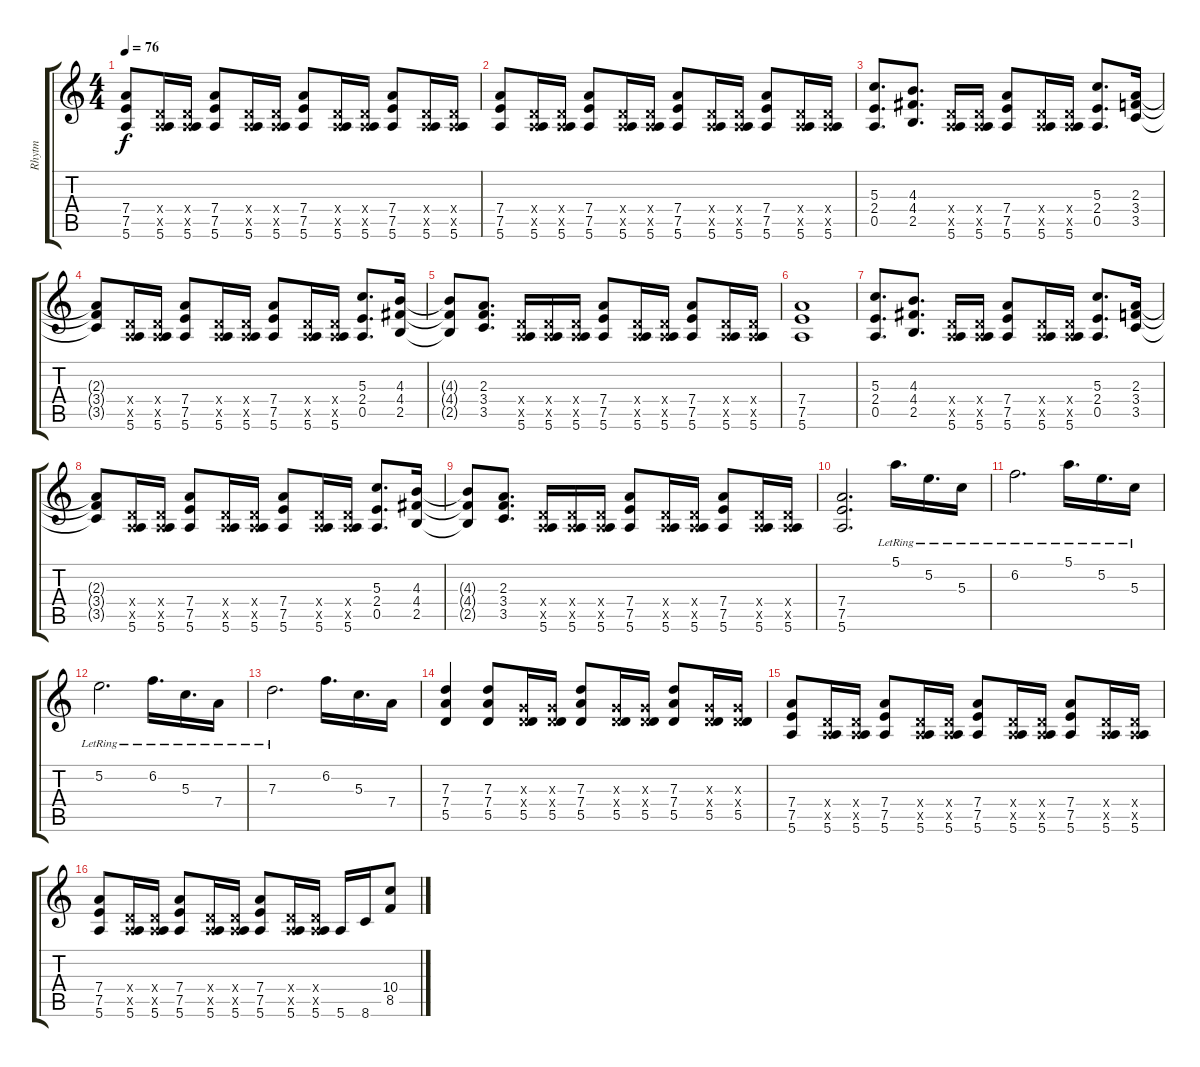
\track ("Rhytm" "Rhytm") {instrument distortionguitar}
\staff {score tabs}
\tuning (E4 B3 G3 D3 A2 E2) {hide}
\ts (4 4)
\tempo 76
\clef g2
\ks c
(7.4 7.5 5.6).8{dy f} (0.4{x} 0.5{x} 5.6).16 (0.4{x} 0.5{x} 5.6).16 (7.4 7.5 5.6).8 (0.4{x} 0.5{x} 5.6).16 (0.4{x} 0.5{x} 5.6).16 (7.4 7.5 5.6).8 (0.4{x} 0.5{x} 5.6).16 (0.4{x} 0.5{x} 5.6).16 (7.4 7.5 5.6).8 (0.4{x} 0.5{x} 5.6).16 (0.4{x} 0.5{x} 5.6).16 |
(7.4 7.5 5.6).8 (0.4{x} 0.5{x} 5.6).16 (0.4{x} 0.5{x} 5.6).16 (7.4 7.5 5.6).8 (0.4{x} 0.5{x} 5.6).16 (0.4{x} 0.5{x} 5.6).16 (7.4 7.5 5.6).8 (0.4{x} 0.5{x} 5.6).16 (0.4{x} 0.5{x} 5.6).16 (7.4 7.5 5.6).8 (0.4{x} 0.5{x} 5.6).16 (0.4{x} 0.5{x} 5.6).16 |
(5.3 2.4 0.5).8{d} (4.3 4.4 2.5).8{d} (0.4{x} 0.5{x} 5.6).16 (0.4{x} 0.5{x} 5.6).16 (7.4 7.5 5.6).8 (0.4{x} 0.5{x} 5.6).16 (0.4{x} 0.5{x} 5.6).16 (5.3 2.4 0.5).8{d} (2.3 3.4 3.5).16 |
(2.3{t} 3.4{t} 3.5{t}).8 (0.4{x} 0.5{x} 5.6).16 (0.4{x} 0.5{x} 5.6).16 (7.4 7.5 5.6).8 (0.4{x} 0.5{x} 5.6).16 (0.4{x} 0.5{x} 5.6).16 (7.4 7.5 5.6).8 (0.4{x} 0.5{x} 5.6).16 (0.4{x} 0.5{x} 5.6).16 (5.3 2.4 0.5).8{d} (4.3 4.4 2.5).16 |
(4.3{t} 4.4{t} 2.5{t}).8 (2.3 3.4 3.5).8{d} (0.4{x} 0.5{x} 5.6).16 (0.4{x} 0.5{x} 5.6).16 (0.4{x} 0.5{x} 5.6).16 (7.4 7.5 5.6).8 (0.4{x} 0.5{x} 5.6).16 (0.4{x} 0.5{x} 5.6).16 (7.4 7.5 5.6).8 (0.4{x} 0.5{x} 5.6).16 (0.4{x} 0.5{x} 5.6).16 |
(7.4 7.5 5.6).1 |
(5.3 2.4 0.5).8{d} (4.3 4.4 2.5).8{d} (0.4{x} 0.5{x} 5.6).16 (0.4{x} 0.5{x} 5.6).16 (7.4 7.5 5.6).8 (0.4{x} 0.5{x} 5.6).16 (0.4{x} 0.5{x} 5.6).16 (5.3 2.4 0.5).8{d} (2.3 3.4 3.5).16 |
(2.3{t} 3.4{t} 3.5{t}).8 (0.4{x} 0.5{x} 5.6).16 (0.4{x} 0.5{x} 5.6).16 (7.4 7.5 5.6).8 (0.4{x} 0.5{x} 5.6).16 (0.4{x} 0.5{x} 5.6).16 (7.4 7.5 5.6).8 (0.4{x} 0.5{x} 5.6).16 (0.4{x} 0.5{x} 5.6).16 (5.3 2.4 0.5).8{d} (4.3 4.4 2.5).16 |
(4.3{t} 4.4{t} 2.5{t}).8 (2.3 3.4 3.5).8{d} (0.4{x} 0.5{x} 5.6).16 (0.4{x} 0.5{x} 5.6).16 (0.4{x} 0.5{x} 5.6).16 (7.4 7.5 5.6).8 (0.4{x} 0.5{x} 5.6).16 (0.4{x} 0.5{x} 5.6).16 (7.4 7.5 5.6).8 (0.4{x} 0.5{x} 5.6).16 (0.4{x} 0.5{x} 5.6).16 |
(7.4 7.5 5.6).2{d} 5.1{lr}.16{d} 5.2{lr}.16{d} 5.3{lr}.16 |
6.2{lr}.2{d} 5.1{lr}.16{d} 5.2{lr}.16{d} 5.3{lr}.16 |
5.2{lr}.2{d} 6.2{lr}.16{d} 5.3{lr}.16{d} 7.4{lr}.16 |
7.3{lr}.2{d} 6.2.16{d} 5.3.16{d} 7.4.16 |
(7.3 7.4 5.5).4 (7.3 7.4 5.5).8 (0.3{x} 0.4{x} 5.5).16 (0.3{x} 0.4{x} 5.5).16 (7.3 7.4 5.5).8 (0.3{x} 0.4{x} 5.5).16 (0.3{x} 0.4{x} 5.5).16 (7.3 7.4 5.5).8 (0.3{x} 0.4{x} 5.5).16 (0.3{x} 0.4{x} 5.5).16 |
(7.4 7.5 5.6).8 (0.4{x} 0.5{x} 5.6).16 (0.4{x} 0.5{x} 5.6).16 (7.4 7.5 5.6).8 (0.4{x} 0.5{x} 5.6).16 (0.4{x} 0.5{x} 5.6).16 (7.4 7.5 5.6).8 (0.4{x} 0.5{x} 5.6).16 (0.4{x} 0.5{x} 5.6).16 (7.4 7.5 5.6).8 (0.4{x} 0.5{x} 5.6).16 (0.4{x} 0.5{x} 5.6).16 |
(7.4 7.5 5.6).8 (0.4{x} 0.5{x} 5.6).16 (0.4{x} 0.5{x} 5.6).16 (7.4 7.5 5.6).8 (0.4{x} 0.5{x} 5.6).16 (0.4{x} 0.5{x} 5.6).16 (7.4 7.5 5.6).8 (0.4{x} 0.5{x} 5.6).16 (0.4{x} 0.5{x} 5.6).16 5.6.16 8.6.16 (10.4 8.5).8
